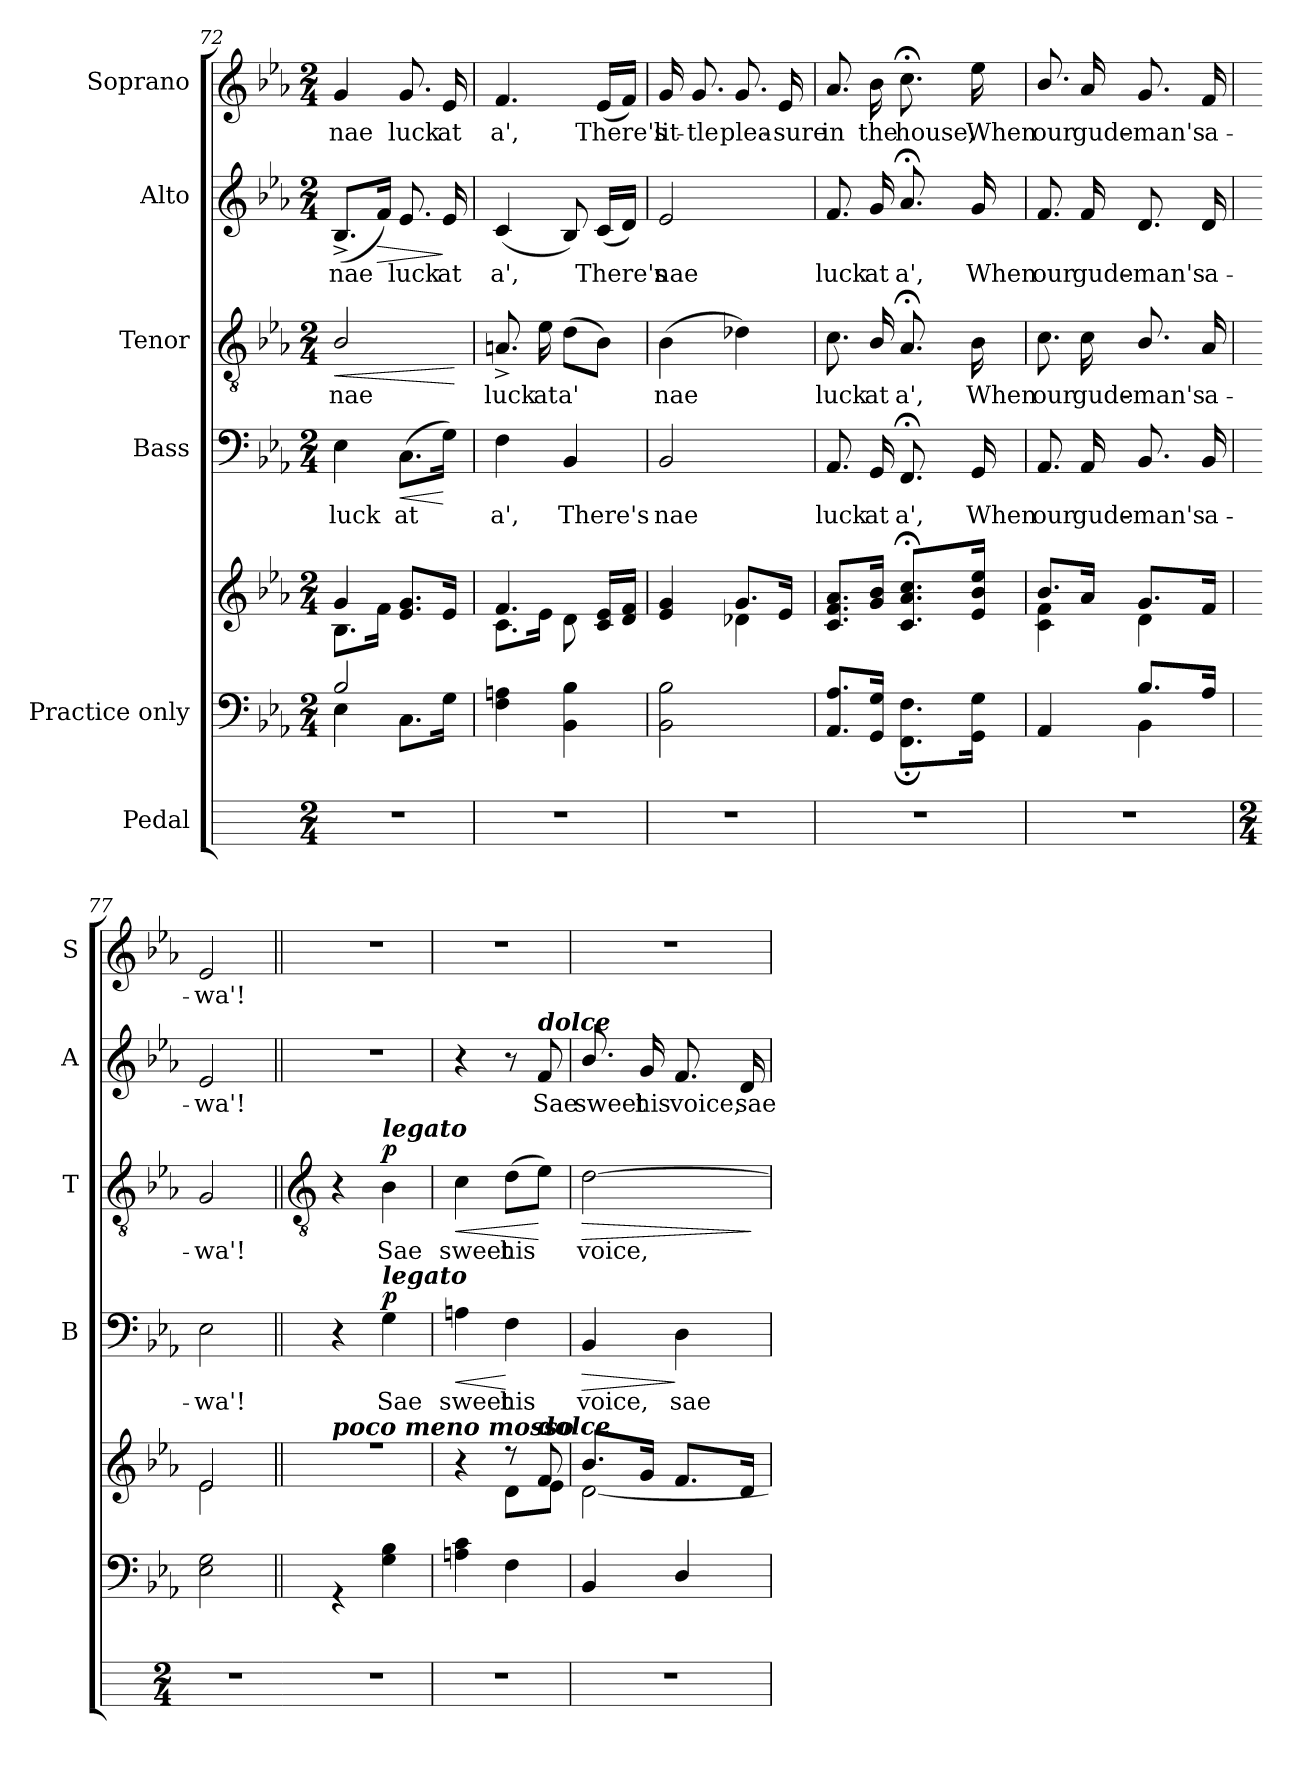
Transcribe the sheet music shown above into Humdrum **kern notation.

**kern	**kern	**kern	**kern	**text	**dynam	**kern	**text	**dynam	**kern	**text	**dynam	**kern	**text
*part6	*part5	*part5	*part4	*part4	*part4	*part3	*part3	*part3	*part2	*part2	*part2	*part1	*part1
*staff7	*staff6	*staff5	*staff4	*staff4	*staff4	*staff3	*staff3	*staff3	*staff2	*staff2	*staff2	*staff1	*staff1
*I"Pedal	*I"Practice only	*	*I"Bass	*	*	*I"Tenor	*	*	*I"Alto	*	*	*I"Soprano	*
*	*	*	*I'B	*	*	*I'T	*	*	*I'A	*	*	*I'S	*
!!LO:LB:g=z
*	*clefF4	*clefG2	*clefF4	*	*	*clefGv2	*	*	*clefG2	*	*	*clefG2	*
*	*k[b-e-a-]	*k[b-e-a-]	*k[b-e-a-]	*	*	*k[b-e-a-]	*	*	*k[b-e-a-]	*	*	*k[b-e-a-]	*
*	*E-:	*E-:	*E-:	*	*	*E-:	*	*	*E-:	*	*	*E-:	*
*M2/4	*M2/4	*M2/4	*M2/4	*	*	*M2/4	*	*	*M2/4	*	*	*M2/4	*
=72	=72	=72	=72	=72	=72	=72	=72	=72	=72	=72	=72	=72	=72
*	*^	*^	*	*	*	*	*	*	*	*	*	*	*
!	!	!	!	!	!	!LO:LY:b	!	!	!LO:LY:b	!LO:HP:b	!	!LO:LY:b	!	!	!LO:LY:b
2r	2B-/	4E-\	4g/	8.B-\L	4E-	luck	.	2B-/	nae	<	(8.B-^L	nae	.	4g	nae
!	!	!	!	!	!	!	!	!	!	!	!	!	!LO:HP:b	!	!
.	.	.	.	16f\J	.	.	.	.	.	.	16fJ)	.	>	.	.
!	!	!	!	!	!	!LO:LY:b	!LO:HP:b	!	!	!	!	!LO:LY:b	!	!	!LO:LY:b
.	.	8.C\L	8.e-/ 8.g/L	4ryy	(>8.CL	at	<	.	.	.	8.e-	luck	.	8.g	luck
!	!	!	!	!	!	!	!	!	!	!	!	!LO:LY:b	!	!	!LO:LY:b
.	.	16G\J	16e-/J	.	16GJ)	.	[	.	.	.	16e-	at	]	16e-	at
*	*v	*v	*	*	*	*	*	*	*	*	*	*	*	*	*
*	*	*v	*v	*	*	*	*	*	*	*	*	*	*	*
.	.	.	.	.	.	.	.	[	.	.	.	.	.
=73	=73	=73	=73	=73	=73	=73	=73	=73	=73	=73	=73	=73	=73
*	*^	*^	*	*	*	*	*	*	*	*	*	*	*
!	!	!	!	!	!	!LO:LY:b	!	!	!LO:LY:b	!	!	!LO:LY:b	!	!	!LO:LY:b
2r	2ryy	4F\ 4An\	4.f/	8.c\L	4F	a',	.	8.An^	luck	.	(<4c	a',	.	4.f	a',
!	!	!	!	!	!	!	!	!	!LO:LY:b	!	!	!	!	!	!
.	.	.	.	16e-\J	.	.	.	16e-	at	.	.	.	.	.	.
!	!	!	!	!	!	!LO:LY:b	!	!	!LO:LY:b	!	!	!	!	!	!
.	.	4BB-\ 4B-\	.	8d\	4BB-	There's	.	(>8dL	a'	.	8B-)	.	.	.	.
!	!	!	!	!	!	!	!	!	!	!	!	!LO:LY:b	!	!	!LO:LY:b
.	.	.	16c/ 16e-/LL	8ryy	.	.	.	8B-J)	.	.	(<16cLL	There's	.	(<16e-LL	There's
.	.	.	16d/ 16f/JJ	.	.	.	.	.	.	.	16dJJ)	.	.	16fJJ)	.
=74	=74	=74	=74	=74	=74	=74	=74	=74	=74	=74	=74	=74	=74	=74	=74
!	!	!	!	!	!	!LO:LY:b	!	!	!LO:LY:b	!	!	!LO:LY:b	!	!	!LO:LY:b
2r	2ryy	2BB-\ 2B-\	4e-/ 4g/	4ryy	2BB-	nae	.	(>4B-	nae	.	2e-	nae	.	16g	lit-
!	!	!	!	!	!	!	!	!	!	!	!	!	!	!	!LO:LY:b
.	.	.	.	.	.	.	.	.	.	.	.	.	.	8.g	-tle
!	!	!	!	!	!	!	!	!	!	!	!	!	!	!	!LO:LY:b
.	.	.	8.g/L	4d-X\	.	.	.	4d-X)	.	.	.	.	.	8.g	plea-
!	!	!	!	!	!	!	!	!	!	!	!	!	!	!	!LO:LY:b
.	.	.	16e-/J	.	.	.	.	.	.	.	.	.	.	16e-	-sure
=75	=75	=75	=75	=75	=75	=75	=75	=75	=75	=75	=75	=75	=75	=75	=75
!	!	!	!	!	!	!LO:LY:b	!	!	!LO:LY:b	!	!	!LO:LY:b	!	!	!LO:LY:b
2r	2ryy	8.AA-\ 8.A-\L	8.c/ 8.f/ 8.a-/L	4ryy	8.AA-	luck	.	8.c	luck	.	8.f	luck	.	8.a-	in
!	!	!	!	!	!	!LO:LY:b	!	!	!LO:LY:b	!	!	!LO:LY:b	!	!	!LO:LY:b
.	.	16GG/ 16G/J	16g/ 16b-/J	.	16GG/	at	.	16B-/	at	.	16g	at	.	16b-	the
!	!	!	!	!	!	!LO:LY:b	!	!	!LO:LY:b	!	!	!LO:LY:b	!	!	!LO:LY:b
.	.	8.FF\; 8.F\;L	8.c/;< 8.a-/;< 8.cc/;<L	16ryy	8.FF;<	a',	.	8.A-;<	a',	.	8.a-;<	a',	.	8.cc;<	house,
.	.	.	.	8.ryy	.	.	.	.	.	.	.	.	.	.	.
!	!	!	!	!	!	!LO:LY:b	!	!	!LO:LY:b	!	!	!LO:LY:b	!	!	!LO:LY:b
.	.	16GG\ 16G\J	16e-/ 16b-/ 16ee-/J	.	16GG	When	.	16B-	When	.	16g	When	.	16ee-	When
=76	=76	=76	=76	=76	=76	=76	=76	=76	=76	=76	=76	=76	=76	=76	=76
!	!	!	!	!	!	!LO:LY:b	!	!	!LO:LY:b	!	!	!LO:LY:b	!	!	!LO:LY:b
2r	4ryy	4AA-/	8.b-/L	4c\ 4f\	8.AA-	our	.	8.c	our	.	8.f	our	.	8.b-/	our
!	!	!	!	!	!	!LO:LY:b	!	!	!LO:LY:b	!	!	!LO:LY:b	!	!	!LO:LY:b
.	.	.	16a-/J	.	16AA-	gude-	.	16c	gude-	.	16f	gude-	.	16a-	gude-
!	!	!	!	!	!	!LO:LY:b	!	!	!LO:LY:b	!	!	!LO:LY:b	!	!	!LO:LY:b
.	8.B-/L	4BB-\	8.g/L	4d\	8.BB-/	-man's	.	8.B-/	-man's	.	8.d	-man's	.	8.g	-man's
!	!	!	!	!	!	!LO:LY:b	!	!	!LO:LY:b	!	!	!LO:LY:b	!	!	!LO:LY:b
.	16A-/J	.	16f/J	.	16BB-	a-	.	16A-	a-	.	16d	a-	.	16f	a-
!!LO:LB:g=z
=77	=77	=77	=77	=77	=77	=77	=77	=77	=77	=77	=77	=77	=77	=77	=77
*M2/4	*	*	*	*	*	*	*	*	*	*	*	*	*	*	*
!	!	!	!	!	!	!LO:LY:b	!	!	!LO:LY:b	!	!	!LO:LY:b	!	!	!LO:LY:b
2r	2ryy	2E-\ 2G\	2e-/	2e-\	2E-	-wa'!	.	2G	-wa'!	.	2e-	-wa'!	.	2e-	-wa'!
!!LO:LB:g=z
=78	=78||	=78||	=78||	=78||	=78||	=78||	=78||	=78||	=78||	=78||	=78||	=78||	=78||	=78||	=78||
*	*	*	*	*	*	*	*	*clefGv2	*	*	*	*	*	*	*
!	!	!	!LO:TX:a:Bi:t=poco meno mosso	!	!	!	!	!	!	!	!	!	!	!	!
!	!	!	!LO:N:vis=1	!	!	!	!	!	!	!	!LO:N:vis=1	!	!	!LO:N:vis=1	!
2r	2ryy	4r	2r	2ryy	4r	.	.	4r	.	.	2r	.	.	2r	.
!	!	!	!	!	!	!	!	!LO:TX:a:Bi:t=legato	!	!	!	!	!	!	!
!	!	!	!	!	!LO:TX:a:Bi:t=legato	!	!	!	!	!	!	!	!	!	!
!	!	!	!	!	!	!LO:LY:b	!LO:DY:b	!	!LO:LY:b	!LO:DY:b	!	!	!	!	!
.	.	4G\ 4B-\	.	.	4G	Sae	p	4B-	Sae	p	.	.	.	.	.
=79	=79	=79	=79	=79	=79	=79	=79	=79	=79	=79	=79	=79	=79	=79	=79
!	!	!	!	!	!	!LO:LY:b	!LO:HP:b	!	!LO:LY:b	!LO:HP:b	!	!	!	!LO:N:vis=1	!
2r	2ryy	4An\ 4c\	4r	4ryy	4An	sweet	<	4c	sweet	<	4r	.	.	2r	.
!	!	!	!	!	!	!LO:LY:b	!	!	!LO:LY:b	!	!	!	!	!	!
.	.	4F\	8r	8d\L	4F	his	[	(>8dL	his	.	8r	.	.	.	.
!	!	!	!	!	!	!	!	!	!	!	!LO:TX:a:Bi:t=dolce	!	!	!	!
!	!	!	!LO:TX:a:Bi:t=dolce	!	!	!	!	!	!	!	!	!	!	!	!
!	!	!	!	!	!	!	!	!	!	!	!	!LO:LY:b	!	!	!
.	.	.	8f/	8e-\J	.	.	.	8e-J)	.	[	8f	Sae	.	.	.
=80	=80	=80	=80	=80	=80	=80	=80	=80	=80	=80	=80	=80	=80	=80	=80
!	!	!	!	!	!	!LO:LY:b	!LO:HP:b	!	!LO:LY:b	!LO:HP:b	!	!LO:LY:b	!	!LO:N:vis=1	!
2r	2ryy	4BB-/	8.b-/L	[2d\	4BB-	voice,	>	[2d	voice,	>	8.b-/	sweet	.	2r	.
!	!	!	!	!	!	!	!	!	!	!	!	!LO:LY:b	!	!	!
.	.	.	16g/J	.	.	.	.	.	.	.	16g	his	.	.	.
!	!	!	!	!	!	!LO:LY:b	!	!	!	!	!	!LO:LY:b	!	!	!
.	.	4D/	8.f/L	.	4D	sae	]	.	.	.	8.f	voice,	.	.	.
!	!	!	!	!	!	!	!	!	!	!	!	!LO:LY:b	!	!	!
.	.	.	16d/J	.	.	.	.	.	.	.	16d	sae	.	.	.
*	*v	*v	*	*	*	*	*	*	*	*	*	*	*	*	*
*	*	*v	*v	*	*	*	*	*	*	*	*	*	*	*
.	.	.	.	.	.	.	.	]	.	.	.	.	.
=	=	=	=	=	=	=	=	=	=	=	=	=	=
*-	*-	*-	*-	*-	*-	*-	*-	*-	*-	*-	*-	*-	*-
